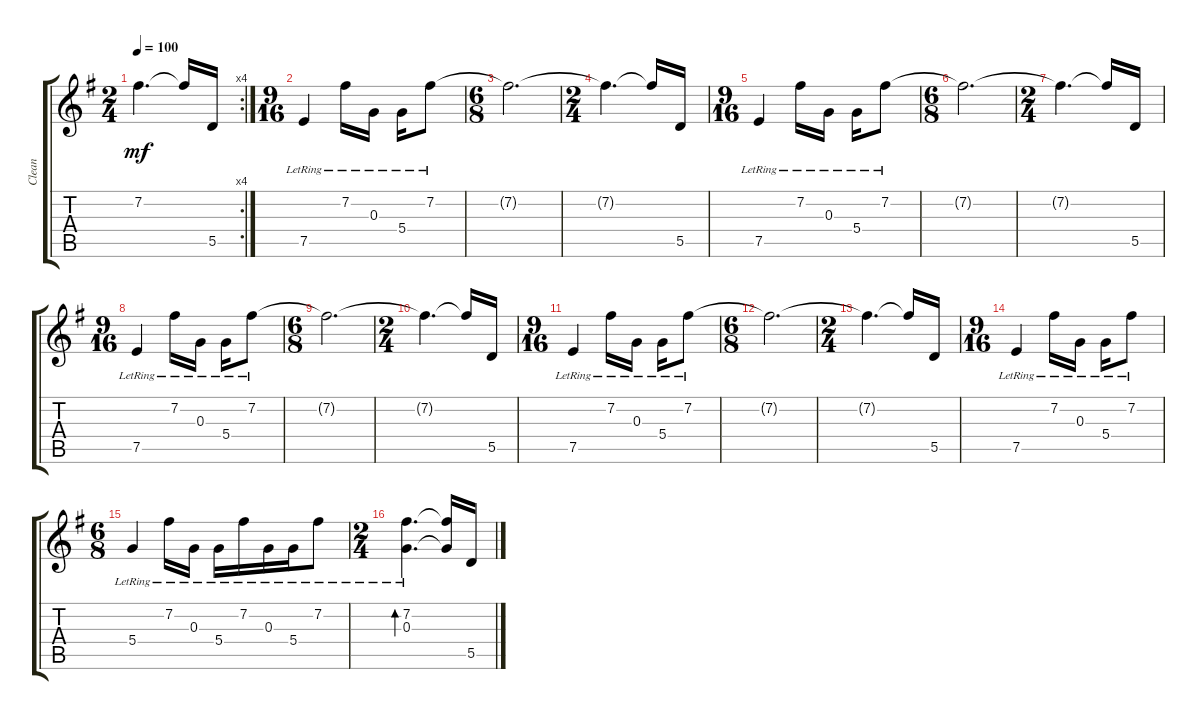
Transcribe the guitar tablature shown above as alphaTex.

\track ("Clean" "Clean") {instrument electricguitarjazz}
\staff {score tabs}
\tuning (E4 B3 G3 D3 A2 E2) {hide}
\rc 4
\ts (2 4)
\tempo 100
\clef g2
\ks g
7.2{t}.4{d dy mf} 7.2{t}.16 5.5.16 |
\ts (9 16)
7.5{lr}.4 7.2{lr}.16 0.3{lr}.16 5.4{lr}.16 7.2{lr}.8 |
\ts (6 8)
7.2{t}.2{d} |
\ts (2 4)
7.2{t}.4{d} 7.2{t}.16 5.5.16 |
\ts (9 16)
7.5{lr}.4 7.2{lr}.16 0.3{lr}.16 5.4{lr}.16 7.2{lr}.8 |
\ts (6 8)
7.2{t}.2{d} |
\ts (2 4)
7.2{t}.4{d} 7.2{t}.16 5.5.16 |
\ts (9 16)
7.5{lr}.4 7.2{lr}.16 0.3{lr}.16 5.4{lr}.16 7.2{lr}.8 |
\ts (6 8)
7.2{t}.2{d} |
\ts (2 4)
7.2{t}.4{d} 7.2{t}.16 5.5.16 |
\ts (9 16)
7.5{lr}.4 7.2{lr}.16 0.3{lr}.16 5.4{lr}.16 7.2{lr}.8 |
\ts (6 8)
7.2{t}.2{d} |
\ts (2 4)
7.2{t}.4{d} 7.2{t}.16 5.5.16 |
\ts (9 16)
7.5{lr}.4 7.2{lr}.16 0.3{lr}.16 5.4{lr}.16 7.2{lr}.8 |
\ts (6 8)
5.4{lr}.4 7.2{lr}.16 0.3{lr}.16 5.4{lr}.16 7.2{lr}.16 0.3{lr}.16 5.4{lr}.16 7.2{lr}.8 |
\ts (2 4)
(7.2{lr} 0.3{lr}).4{d bd 30} (7.2{t} 0.3{t}).16 5.5.16
